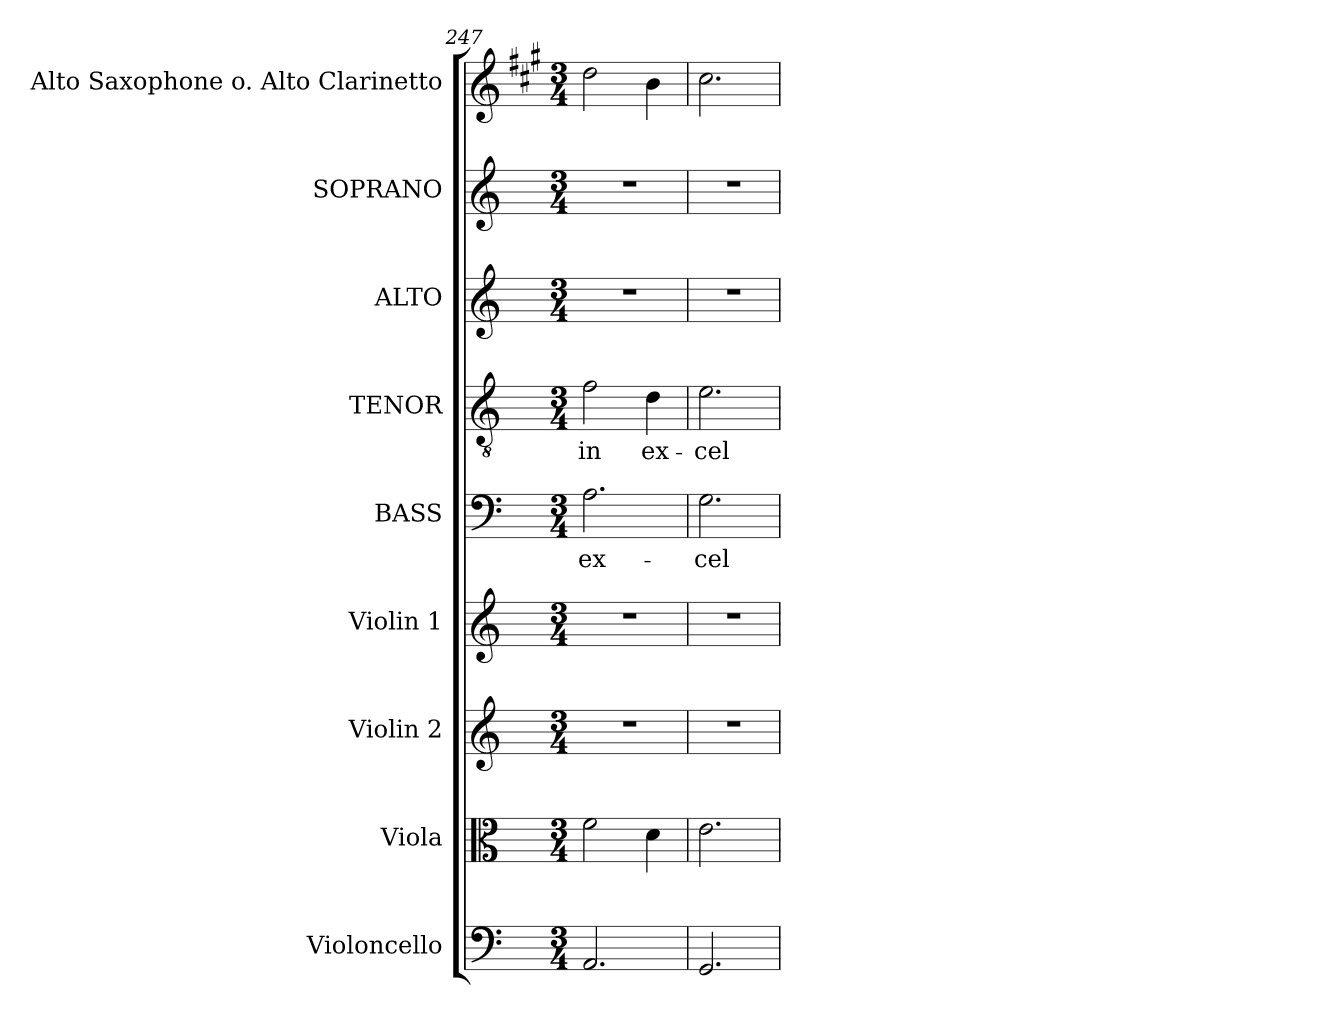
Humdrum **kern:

**kern	**kern	**kern	**kern	**kern	**text	**kern	**text	**kern	**kern	**kern
*part9	*part8	*part7	*part6	*part5	*part5	*part4	*part4	*part3	*part2	*part1
*staff9	*staff8	*staff7	*staff6	*staff5	*staff5	*staff4	*staff4	*staff3	*staff2	*staff1
*I"Violoncello	*I"Viola	*I"Violin 2	*I"Violin 1	*I"BASS	*	*I"TENOR	*	*I"ALTO	*I"SOPRANO	*I"Alto Saxophone o. Alto Clarinetto
*I'Vc.	*I'Vla.	*I'Vln. 2	*I'Vln. 1	*I'B.	*	*I'T.	*	*I'A.	*I'S.	*I'Alto Sax. o. Alto Clar.
*clefF4	*clefC3	*clefG2	*clefG2	*clefF4	*	*clefGv2	*	*clefG2	*clefG2	*clefG2
*	*	*	*	*	*	*ITrd7c12	*	*	*	*ITrd5c9
*k[]	*k[]	*k[]	*k[]	*k[]	*	*k[]	*	*k[]	*k[]	*k[]
*C:	*C:	*C:	*C:	*C:	*	*C:	*	*C:	*C:	*C:
*M3/4	*M3/4	*M3/4	*M3/4	*M3/4	*	*M3/4	*	*M3/4	*M3/4	*M3/4
=247	=247	=247	=247	=247	=247	=247	=247	=247	=247	=247
!	!	!LO:N:vis=1	!LO:N:vis=1	!	!	!	!	!	!	!
!	!	!	!	!	!LO:LY:b:color=#000000	!	!	!	!	!
!	!	!	!	!	!	!	!LO:LY:b:color=#000000	!LO:N:vis=1	!LO:N:vis=1	!
2.AAi/	2fi\	2.r	2.r	2.Ai\	ex-	2Fi\	in	2.r	2.r	2fi\
!	!	!	!	!	!	!	!LO:LY:b:color=#000000	!	!	!
.	4di\	.	.	.	.	4Di\	ex-	.	.	4di\
=248	=248	=248	=248	=248	=248	=248	=248	=248	=248	=248
!	!	!LO:N:vis=1	!LO:N:vis=1	!	!	!	!	!	!	!
!	!	!	!	!	!LO:LY:b:color=#000000	!	!	!	!	!
!	!	!	!	!	!	!	!LO:LY:b:color=#000000	!LO:N:vis=1	!LO:N:vis=1	!
2.GGi/	2.ei\	2.r	2.r	2.Gi\	-cel-	2.Ei\	-cel-	2.r	2.r	2.ei\
=	=	=	=	=	=	=	=	=	=	=
*-	*-	*-	*-	*-	*-	*-	*-	*-	*-	*-
